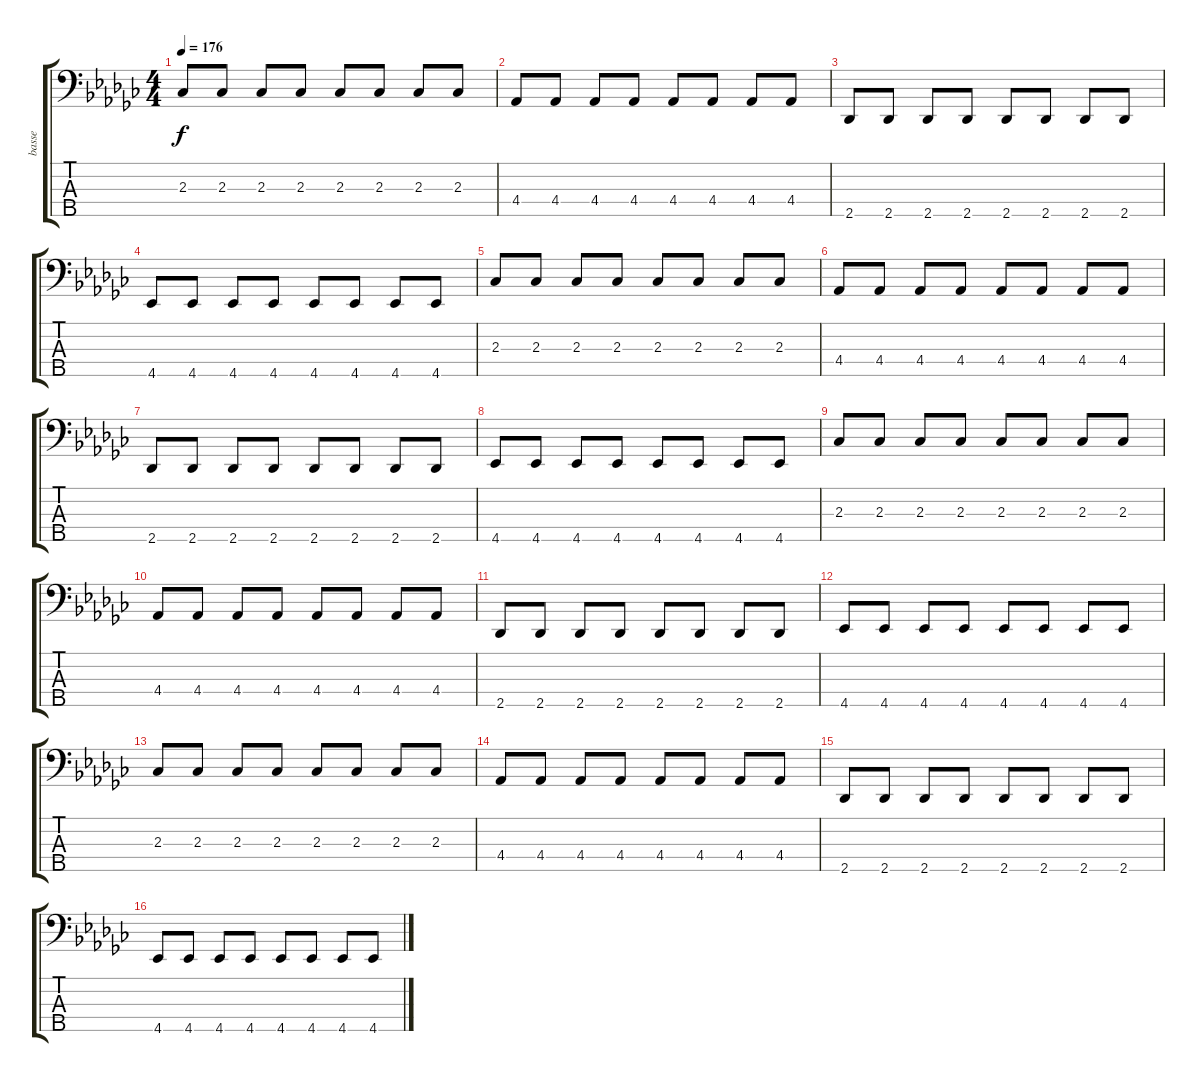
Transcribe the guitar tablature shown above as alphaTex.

\track ("basse" "basse") {instrument electricbasspick}
\staff {score tabs}
\tuning (G2 D2 A1 E1 B0) {hide}
\ts (4 4)
\tempo 176
\clef f4
\ks gb
2.3.8{dy f} 2.3.8 2.3.8 2.3.8 2.3.8 2.3.8 2.3.8 2.3.8 |
4.4.8 4.4.8 4.4.8 4.4.8 4.4.8 4.4.8 4.4.8 4.4.8 |
2.5.8 2.5.8 2.5.8 2.5.8 2.5.8 2.5.8 2.5.8 2.5.8 |
4.5.8 4.5.8 4.5.8 4.5.8 4.5.8 4.5.8 4.5.8 4.5.8 |
2.3.8 2.3.8 2.3.8 2.3.8 2.3.8 2.3.8 2.3.8 2.3.8 |
4.4.8 4.4.8 4.4.8 4.4.8 4.4.8 4.4.8 4.4.8 4.4.8 |
2.5.8 2.5.8 2.5.8 2.5.8 2.5.8 2.5.8 2.5.8 2.5.8 |
4.5.8 4.5.8 4.5.8 4.5.8 4.5.8 4.5.8 4.5.8 4.5.8 |
2.3.8 2.3.8 2.3.8 2.3.8 2.3.8 2.3.8 2.3.8 2.3.8 |
4.4.8 4.4.8 4.4.8 4.4.8 4.4.8 4.4.8 4.4.8 4.4.8 |
2.5.8 2.5.8 2.5.8 2.5.8 2.5.8 2.5.8 2.5.8 2.5.8 |
4.5.8 4.5.8 4.5.8 4.5.8 4.5.8 4.5.8 4.5.8 4.5.8 |
2.3.8 2.3.8 2.3.8 2.3.8 2.3.8 2.3.8 2.3.8 2.3.8 |
4.4.8 4.4.8 4.4.8 4.4.8 4.4.8 4.4.8 4.4.8 4.4.8 |
2.5.8 2.5.8 2.5.8 2.5.8 2.5.8 2.5.8 2.5.8 2.5.8 |
4.5.8 4.5.8 4.5.8 4.5.8 4.5.8 4.5.8 4.5.8 4.5.8
